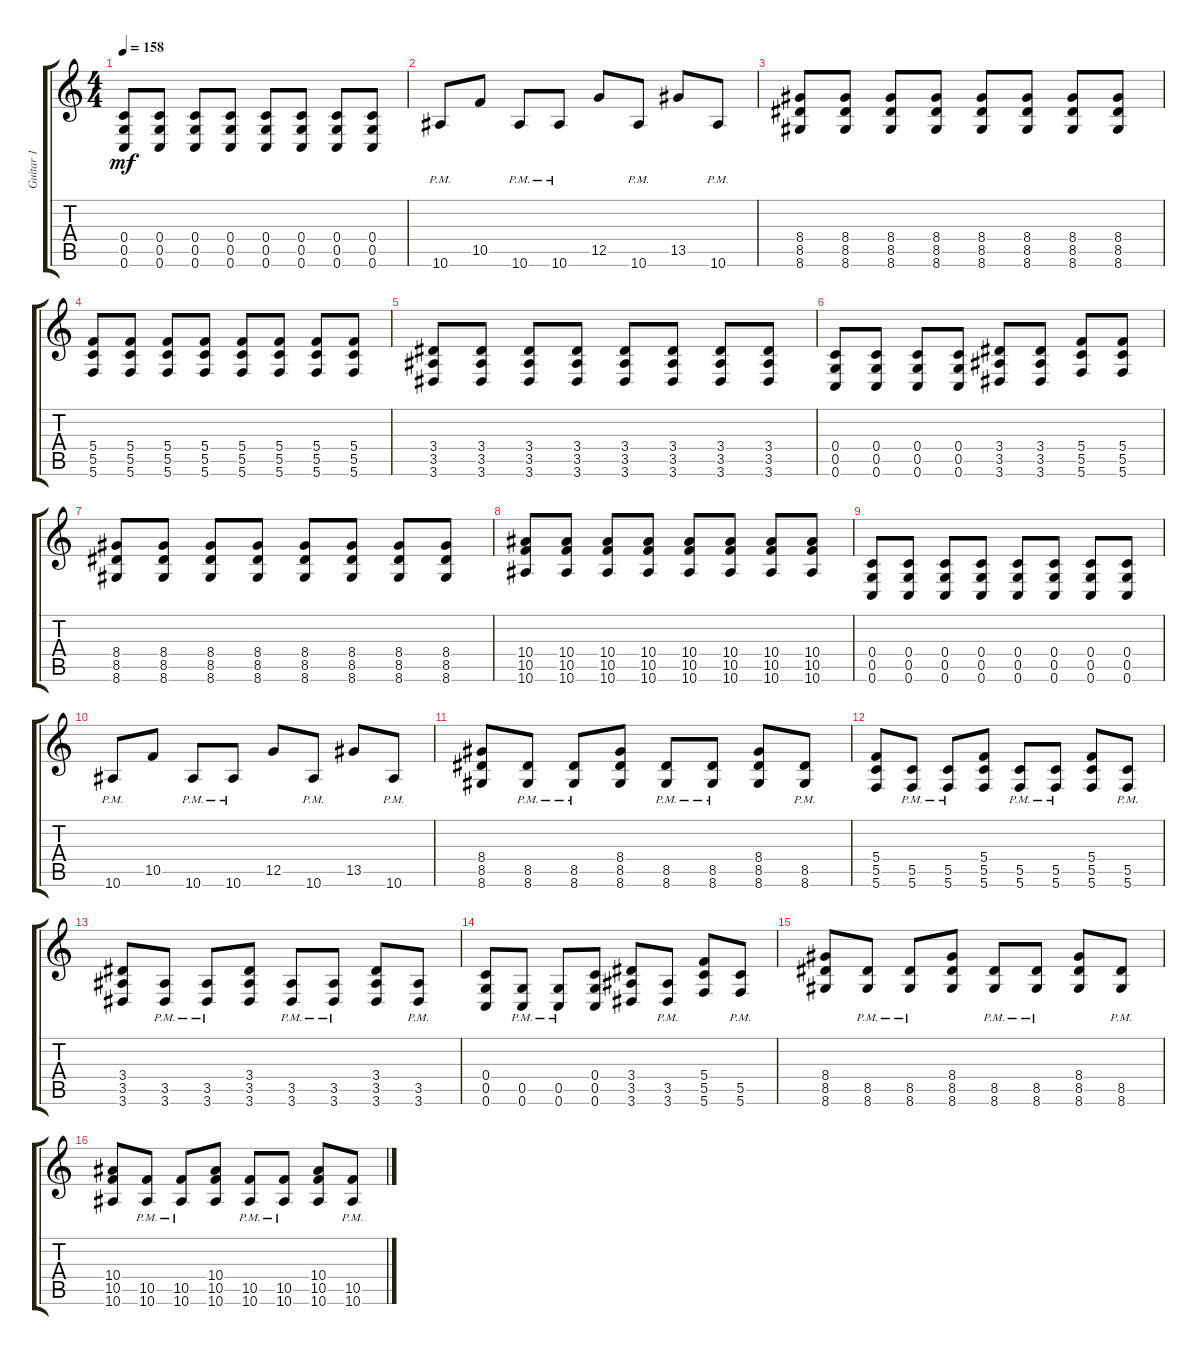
\track ("Guitar 1" "Guitar 1") {instrument distortionguitar}
\staff {score tabs}
\tuning (D4 A3 F3 C3 G2 C2) {hide}
\ts (4 4)
\tempo 158
\clef g2
\ks c
(0.4 0.5 0.6).8{dy mf} (0.4 0.5 0.6).8 (0.4 0.5 0.6).8 (0.4 0.5 0.6).8 (0.4 0.5 0.6).8 (0.4 0.5 0.6).8 (0.4 0.5 0.6).8 (0.4 0.5 0.6).8 |
10.6{pm}.8 10.5.8 10.6{pm}.8 10.6{pm}.8 12.5.8 10.6{pm}.8 13.5.8 10.6{pm}.8 |
(8.4 8.5 8.6).8 (8.4 8.5 8.6).8 (8.4 8.5 8.6).8 (8.4 8.5 8.6).8 (8.4 8.5 8.6).8 (8.4 8.5 8.6).8 (8.4 8.5 8.6).8 (8.4 8.5 8.6).8 |
(5.4 5.5 5.6).8 (5.4 5.5 5.6).8 (5.4 5.5 5.6).8 (5.4 5.5 5.6).8 (5.4 5.5 5.6).8 (5.4 5.5 5.6).8 (5.4 5.5 5.6).8 (5.4 5.5 5.6).8 |
(3.4 3.5 3.6).8 (3.4 3.5 3.6).8 (3.4 3.5 3.6).8 (3.4 3.5 3.6).8 (3.4 3.5 3.6).8 (3.4 3.5 3.6).8 (3.4 3.5 3.6).8 (3.4 3.5 3.6).8 |
(0.4 0.5 0.6).8 (0.4 0.5 0.6).8 (0.4 0.5 0.6).8 (0.4 0.5 0.6).8 (3.4 3.5 3.6).8 (3.4 3.5 3.6).8 (5.4 5.5 5.6).8 (5.4 5.5 5.6).8 |
(8.4 8.5 8.6).8 (8.4 8.5 8.6).8 (8.4 8.5 8.6).8 (8.4 8.5 8.6).8 (8.4 8.5 8.6).8 (8.4 8.5 8.6).8 (8.4 8.5 8.6).8 (8.4 8.5 8.6).8 |
(10.4 10.5 10.6).8 (10.4 10.5 10.6).8 (10.4 10.5 10.6).8 (10.4 10.5 10.6).8 (10.4 10.5 10.6).8 (10.4 10.5 10.6).8 (10.4 10.5 10.6).8 (10.4 10.5 10.6).8 |
(0.4 0.5 0.6).8 (0.4 0.5 0.6).8 (0.4 0.5 0.6).8 (0.4 0.5 0.6).8 (0.4 0.5 0.6).8 (0.4 0.5 0.6).8 (0.4 0.5 0.6).8 (0.4 0.5 0.6).8 |
10.6{pm}.8 10.5.8 10.6{pm}.8 10.6{pm}.8 12.5.8 10.6{pm}.8 13.5.8 10.6{pm}.8 |
(8.4 8.5 8.6).8 (8.5{pm} 8.6{pm}).8 (8.5{pm} 8.6{pm}).8 (8.4 8.5 8.6).8 (8.5{pm} 8.6{pm}).8 (8.5{pm} 8.6{pm}).8 (8.4 8.5 8.6).8 (8.5{pm} 8.6{pm}).8 |
(5.4 5.5 5.6).8 (5.5{pm} 5.6{pm}).8 (5.5{pm} 5.6{pm}).8 (5.4 5.5 5.6).8 (5.5{pm} 5.6{pm}).8 (5.5{pm} 5.6{pm}).8 (5.4 5.5 5.6).8 (5.5{pm} 5.6{pm}).8 |
(3.4 3.5 3.6).8 (3.5{pm} 3.6{pm}).8 (3.5{pm} 3.6{pm}).8 (3.4 3.5 3.6).8 (3.5{pm} 3.6{pm}).8 (3.5{pm} 3.6{pm}).8 (3.4 3.5 3.6).8 (3.5{pm} 3.6{pm}).8 |
(0.4 0.5 0.6).8 (0.5{pm} 0.6{pm}).8 (0.5{pm} 0.6{pm}).8 (0.4 0.5 0.6).8 (3.4 3.5 3.6).8 (3.5{pm} 3.6{pm}).8 (5.4 5.5 5.6).8 (5.5{pm} 5.6{pm}).8 |
(8.4 8.5 8.6).8 (8.5{pm} 8.6{pm}).8 (8.5{pm} 8.6{pm}).8 (8.4 8.5 8.6).8 (8.5{pm} 8.6{pm}).8 (8.5{pm} 8.6{pm}).8 (8.4 8.5 8.6).8 (8.5{pm} 8.6{pm}).8 |
(10.4 10.5 10.6).8 (10.5{pm} 10.6{pm}).8 (10.5{pm} 10.6{pm}).8 (10.4 10.5 10.6).8 (10.5{pm} 10.6{pm}).8 (10.5{pm} 10.6{pm}).8 (10.4 10.5 10.6).8 (10.5{pm} 10.6{pm}).8
